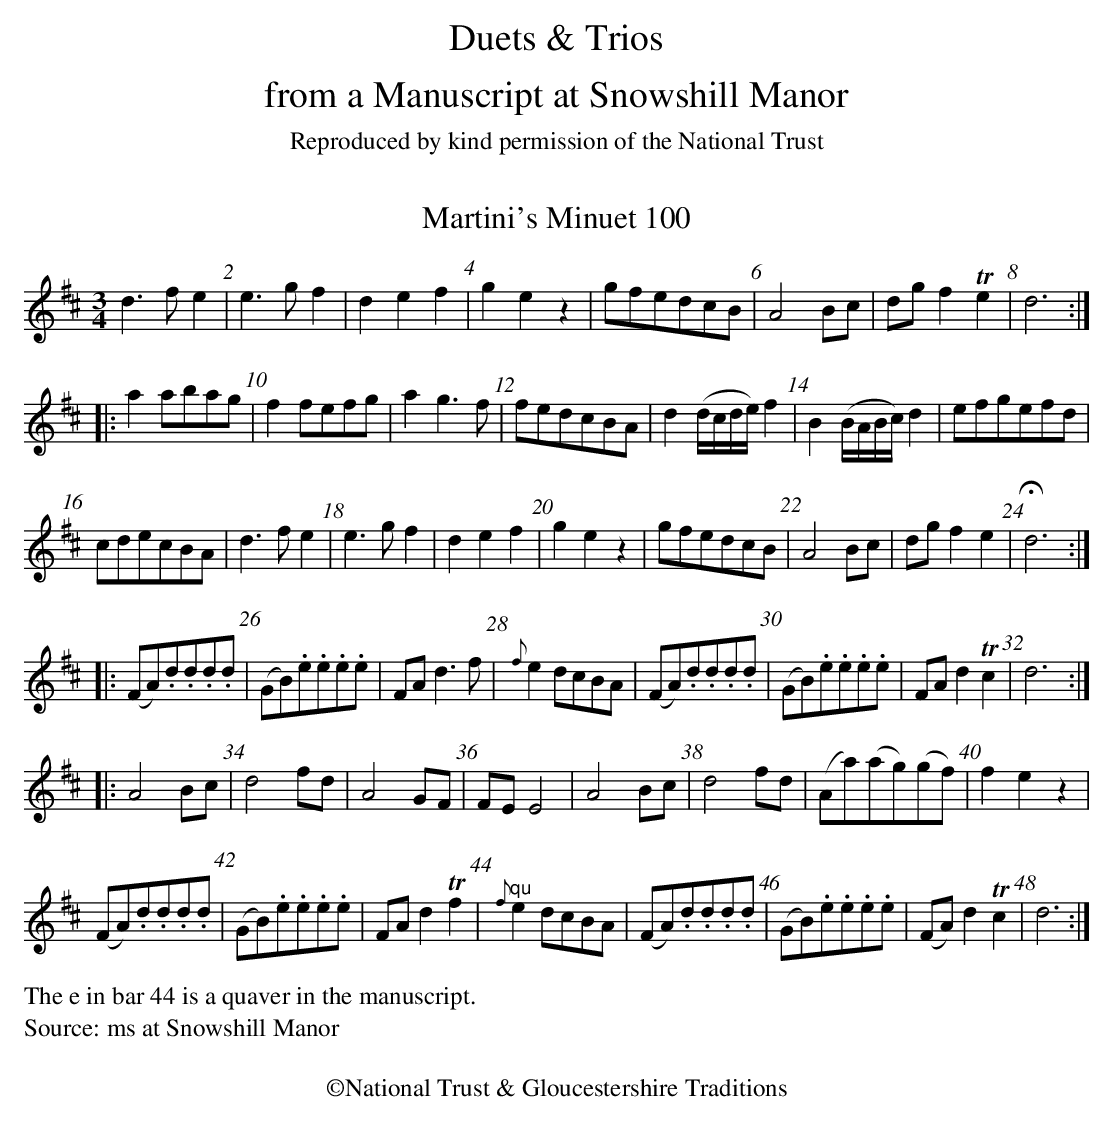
X:1
T:Martini's Minuet 100
M:3/4
L:1/8
K:D
d3fe2| e3gf2| d2e2f2| g2e2z2|\
gfedcB| A4Bc| dg f2Te2|d6:|
|:a2 abag| f2fefg| a2g3f| fedcBA|\
d2 (d/c/d/e/)f2| B2(B/A/B/c/)d2| efgefd |
cdecBA|d3fe2| e3gf2| d2e2f2| g2e2z2|\
gfedcB| A4Bc| dg f2e2| Hd6:|
|: (FA).d.d.d.d| (GB).e.e.e.e| FAd3f| {f}e2dcBA|\
(FA).d.d.d.d| (GB).e.e.e.e| FAd2Tc2|d6:|
|: A4Bc| d4fd| A4GF| FEE4|\
A4Bc| d4fd| (Aa)(ag)(gf)| f2e2z2 |
(FA).d.d.d.d| (GB).e.e.e.e| FAd2 Tf2| {f}"^qu"e2dcBA|\
(FA).d.d.d.d| (GB).e.e.e.e| (FA)d2 Tc2| d6 :|
